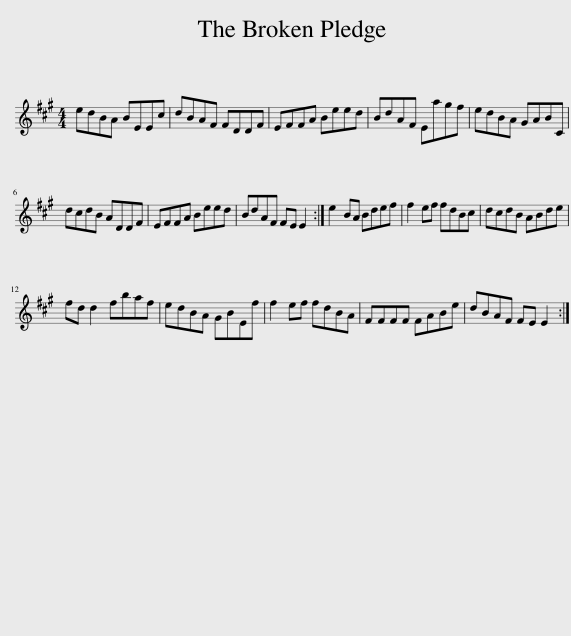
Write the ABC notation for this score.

X:1
L:1/8
M:4/4
I:linebreak $
K:A
V:1 treble
V:1
 edBA BEEc | dBAF FDDF | EFFA Beed | BdAF Eagf | edBA GABC |$ %5
 dcdB ADDF | EFFA Beed | BdAF FE E2 :| e2 BA Bdef | f2 ef fdBc | %10
 dcdB ABde |$ fd d2 fbaf | edBA GBEf | f2 ef fdBA | FFFF FABe | %15
 dBAF FE E2 :| %16
